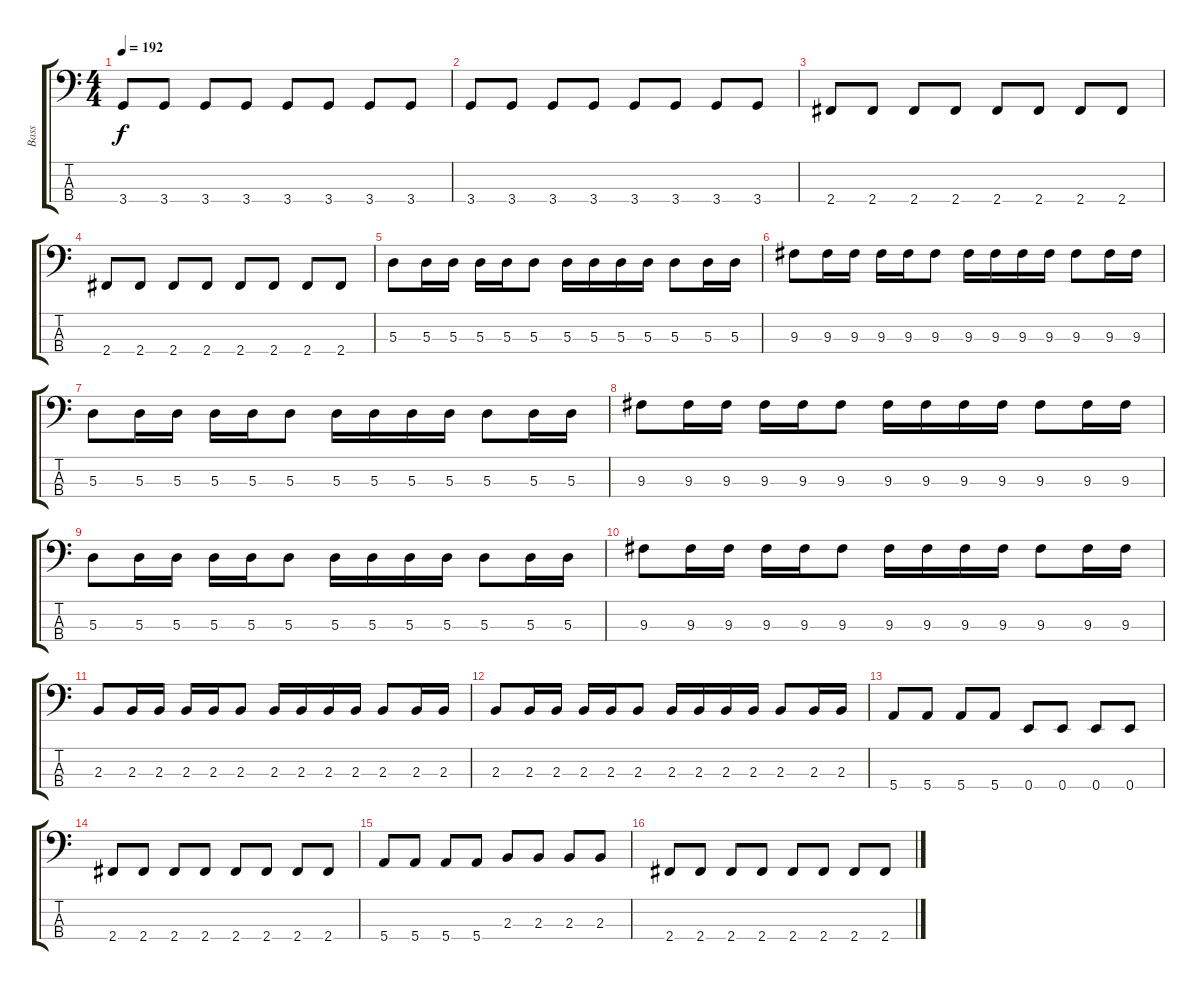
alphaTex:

\track ("Bass" "Bass") {instrument electricbasspick}
\staff {score tabs}
\tuning (G2 D2 A1 E1) {hide}
\ts (4 4)
\tempo 192
\clef f4
\ks c
3.4.8{dy f} 3.4.8 3.4.8 3.4.8 3.4.8 3.4.8 3.4.8 3.4.8 |
3.4.8 3.4.8 3.4.8 3.4.8 3.4.8 3.4.8 3.4.8 3.4.8 |
2.4.8 2.4.8 2.4.8 2.4.8 2.4.8 2.4.8 2.4.8 2.4.8 |
2.4.8 2.4.8 2.4.8 2.4.8 2.4.8 2.4.8 2.4.8 2.4.8 |
5.3.8 5.3.16 5.3.16 5.3.16 5.3.16 5.3.8 5.3.16 5.3.16 5.3.16 5.3.16 5.3.8 5.3.16 5.3.16 |
9.3.8 9.3.16 9.3.16 9.3.16 9.3.16 9.3.8 9.3.16 9.3.16 9.3.16 9.3.16 9.3.8 9.3.16 9.3.16 |
5.3.8 5.3.16 5.3.16 5.3.16 5.3.16 5.3.8 5.3.16 5.3.16 5.3.16 5.3.16 5.3.8 5.3.16 5.3.16 |
9.3.8 9.3.16 9.3.16 9.3.16 9.3.16 9.3.8 9.3.16 9.3.16 9.3.16 9.3.16 9.3.8 9.3.16 9.3.16 |
5.3.8 5.3.16 5.3.16 5.3.16 5.3.16 5.3.8 5.3.16 5.3.16 5.3.16 5.3.16 5.3.8 5.3.16 5.3.16 |
9.3.8 9.3.16 9.3.16 9.3.16 9.3.16 9.3.8 9.3.16 9.3.16 9.3.16 9.3.16 9.3.8 9.3.16 9.3.16 |
2.3.8 2.3.16 2.3.16 2.3.16 2.3.16 2.3.8 2.3.16 2.3.16 2.3.16 2.3.16 2.3.8 2.3.16 2.3.16 |
2.3.8 2.3.16 2.3.16 2.3.16 2.3.16 2.3.8 2.3.16 2.3.16 2.3.16 2.3.16 2.3.8 2.3.16 2.3.16 |
5.4.8 5.4.8 5.4.8 5.4.8 0.4.8 0.4.8 0.4.8 0.4.8 |
2.4.8 2.4.8 2.4.8 2.4.8 2.4.8 2.4.8 2.4.8 2.4.8 |
5.4.8 5.4.8 5.4.8 5.4.8 2.3.8 2.3.8 2.3.8 2.3.8 |
2.4.8 2.4.8 2.4.8 2.4.8 2.4.8 2.4.8 2.4.8 2.4.8
